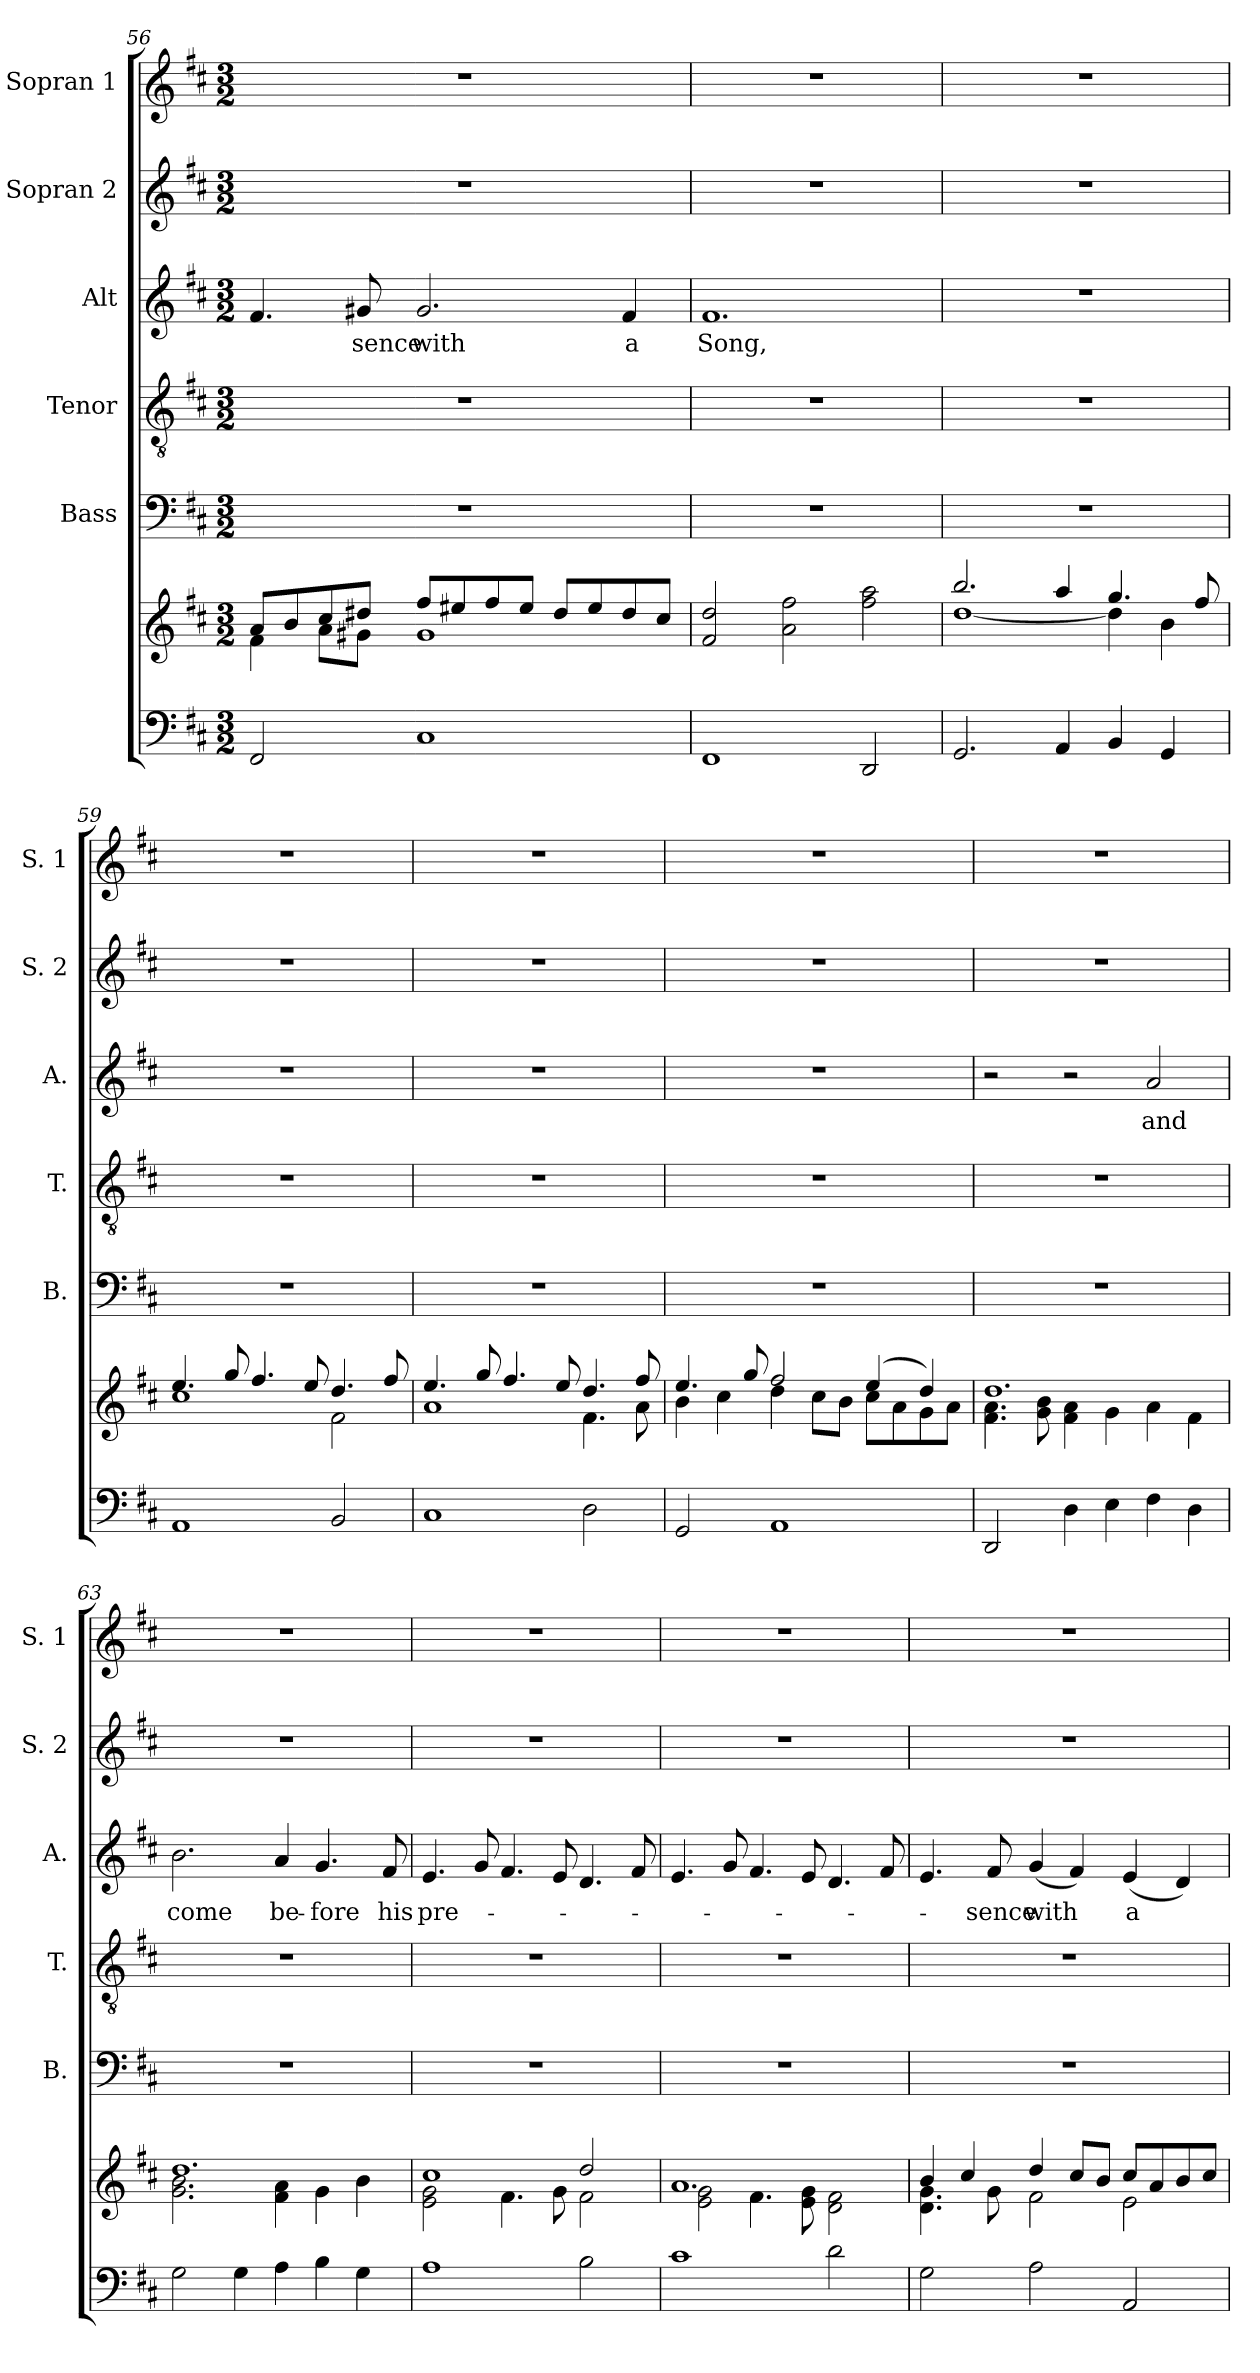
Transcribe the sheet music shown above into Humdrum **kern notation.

**kern	**kern	**kern	**kern	**kern	**text	**kern	**kern
*part6	*part6	*part5	*part4	*part3	*part3	*part2	*part1
*staff7	*staff6	*staff5	*staff4	*staff3	*staff3	*staff2	*staff1
*	*	*I"Bass	*I"Tenor	*I"Alt	*	*I"Sopran 2	*I"Sopran 1
*	*	*I'B.	*I'T.	*I'A.	*	*I'S. 2	*I'S. 1
*clefF4	*clefG2	*clefF4	*clefGv2	*clefG2	*	*clefG2	*clefG2
*k[f#c#]	*k[f#c#]	*k[f#c#]	*k[f#c#]	*k[f#c#]	*	*k[f#c#]	*k[f#c#]
*D:	*D:	*D:	*D:	*D:	*	*D:	*D:
*M3/2	*M3/2	*M3/2	*M3/2	*M3/2	*	*M3/2	*M3/2
=56	=56	=56	=56	=56	=56	=56	=56
*	*^	*	*	*	*	*	*
2FF#/	8a/L	4f#\	1.r	1.r	4.f#/	.	1.r	1.r
.	8b/	.	.	.	.	.	.	.
.	8cc#/	8a\L	.	.	.	.	.	.
!	!	!	!	!	!	!LO:LY:b	!	!
.	8dd#X/J	8g#X\J	.	.	8g#X/	-sence	.	.
!	!	!	!	!	!	!LO:LY:b	!	!
1C#	8ff#/L	1g#	.	.	2.g#/	with	.	.
.	8ee#X/	.	.	.	.	.	.	.
.	8ff#/	.	.	.	.	.	.	.
.	8ee#/J	.	.	.	.	.	.	.
.	8dd#/L	.	.	.	.	.	.	.
.	8ee#/	.	.	.	.	.	.	.
!	!	!	!	!	!	!LO:LY:b	!	!
.	8dd#/	.	.	.	4f#/	a	.	.
.	8cc#/J	.	.	.	.	.	.	.
*	*v	*v	*	*	*	*	*	*
=57	=57	=57	=57	=57	=57	=57	=57
!	!	!	!	!	!LO:LY:b	!	!
1FF#	2f#/ 2dd/	1.r	1.r	1.f#	Song,	1.r	1.r
.	2a\ 2ff#\	.	.	.	.	.	.
2DD/	2ff#\ 2aa\	.	.	.	.	.	.
=58	=58	=58	=58	=58	=58	=58	=58
*	*^	*	*	*	*	*	*
2.GG/	2.bb/	[<1dd	1.r	1.r	1.r	.	1.r	1.r
4AA/	4aa/	.	.	.	.	.	.	.
4BB/	4.gg/	4dd\]	.	.	.	.	.	.
4GG/	.	4b\	.	.	.	.	.	.
.	8ff#/	.	.	.	.	.	.	.
!!LO:LB:g=z
=59	=59	=59	=59	=59	=59	=59	=59	=59
1AA	4.ee/	1cc#	1.r	1.r	1.r	.	1.r	1.r
.	8gg/	.	.	.	.	.	.	.
.	4.ff#/	.	.	.	.	.	.	.
.	8ee/	.	.	.	.	.	.	.
2BB/	4.dd/	2f#\	.	.	.	.	.	.
.	8ff#/	.	.	.	.	.	.	.
=60	=60	=60	=60	=60	=60	=60	=60	=60
1C#	4.ee/	1a	1.r	1.r	1.r	.	1.r	1.r
.	8gg/	.	.	.	.	.	.	.
.	4.ff#/	.	.	.	.	.	.	.
.	8ee/	.	.	.	.	.	.	.
2D\	4.dd/	4.f#\	.	.	.	.	.	.
.	8ff#/	8a\	.	.	.	.	.	.
=61	=61	=61	=61	=61	=61	=61	=61	=61
2GG/	4.ee/	4b\	1.r	1.r	1.r	.	1.r	1.r
.	.	4cc#\	.	.	.	.	.	.
.	8gg/	.	.	.	.	.	.	.
1AA	2ff#/	4dd\	.	.	.	.	.	.
.	.	8cc#\L	.	.	.	.	.	.
.	.	8b\J	.	.	.	.	.	.
.	(4ee/	8cc#\L	.	.	.	.	.	.
.	.	8a\	.	.	.	.	.	.
.	4dd/)	8g\	.	.	.	.	.	.
.	.	8a\J	.	.	.	.	.	.
=62	=62	=62	=62	=62	=62	=62	=62	=62
2DD/	1.dd	4.f#\ 4.a\	1.r	1.r	2r	.	1.r	1.r
.	.	8g\ 8b\	.	.	.	.	.	.
4D\	.	4f#\ 4a\	.	.	2r	.	.	.
4E\	.	4g\	.	.	.	.	.	.
!	!	!	!	!	!	!LO:LY:b	!	!
4F#\	.	4a\	.	.	2a/	and	.	.
4D\	.	4f#\	.	.	.	.	.	.
!!LO:PB:g=z
=63	=63	=63	=63	=63	=63	=63	=63	=63
!	!	!	!	!	!	!LO:LY:b	!	!
2G\	1.dd	2.g\ 2.b\	1.r	1.r	2.b\	come	1.r	1.r
4G\	.	.	.	.	.	.	.	.
!	!	!	!	!	!	!LO:LY:b	!	!
4A\	.	4f#\ 4a\	.	.	4a/	be-	.	.
!	!	!	!	!	!	!LO:LY:b	!	!
4B\	.	4g\	.	.	4.g/	-fore	.	.
4G\	.	4b\	.	.	.	.	.	.
!	!	!	!	!	!	!LO:LY:b	!	!
.	.	.	.	.	8f#/	his	.	.
=64	=64	=64	=64	=64	=64	=64	=64	=64
!	!	!	!	!	!	!LO:LY:b	!	!
1A	1cc#	2e\ 2g\	1.r	1.r	4.e/	pre-	1.r	1.r
.	.	.	.	.	8g/	.	.	.
.	.	4.f#\	.	.	4.f#/	.	.	.
.	.	8g\	.	.	8e/	.	.	.
2B\	2dd/	2f#\	.	.	4.d/	.	.	.
.	.	.	.	.	8f#/	.	.	.
=65	=65	=65	=65	=65	=65	=65	=65	=65
1c#	1.a	2e\ 2g\	1.r	1.r	4.e/	.	1.r	1.r
.	.	.	.	.	8g/	.	.	.
.	.	4.f#\	.	.	4.f#/	.	.	.
.	.	8e\ 8g\	.	.	8e/	.	.	.
2d\	.	2d\ 2f#\	.	.	4.d/	.	.	.
.	.	.	.	.	8f#/	.	.	.
=66	=66	=66	=66	=66	=66	=66	=66	=66
2G\	4b/	4.d\ 4.g\	1.r	1.r	4.e/	.	1.r	1.r
.	4cc#/	.	.	.	.	.	.	.
!	!	!	!	!	!	!LO:LY:b	!	!
.	.	8g\	.	.	8f#/	-sence	.	.
!	!	!	!	!	!	!LO:LY:b	!	!
2A\	4dd/	2f#\	.	.	(<4g/	with	.	.
.	8cc#/L	.	.	.	4f#/)	.	.	.
.	8b/J	.	.	.	.	.	.	.
!	!	!	!	!	!	!LO:LY:b	!	!
2AA/	8cc#/L	2e\	.	.	(<4e/	a	.	.
.	8a/	.	.	.	.	.	.	.
.	8b/	.	.	.	4d/)	.	.	.
.	8cc#/J	.	.	.	.	.	.	.
*	*v	*v	*	*	*	*	*	*
=	=	=	=	=	=	=	=
*-	*-	*-	*-	*-	*-	*-	*-
